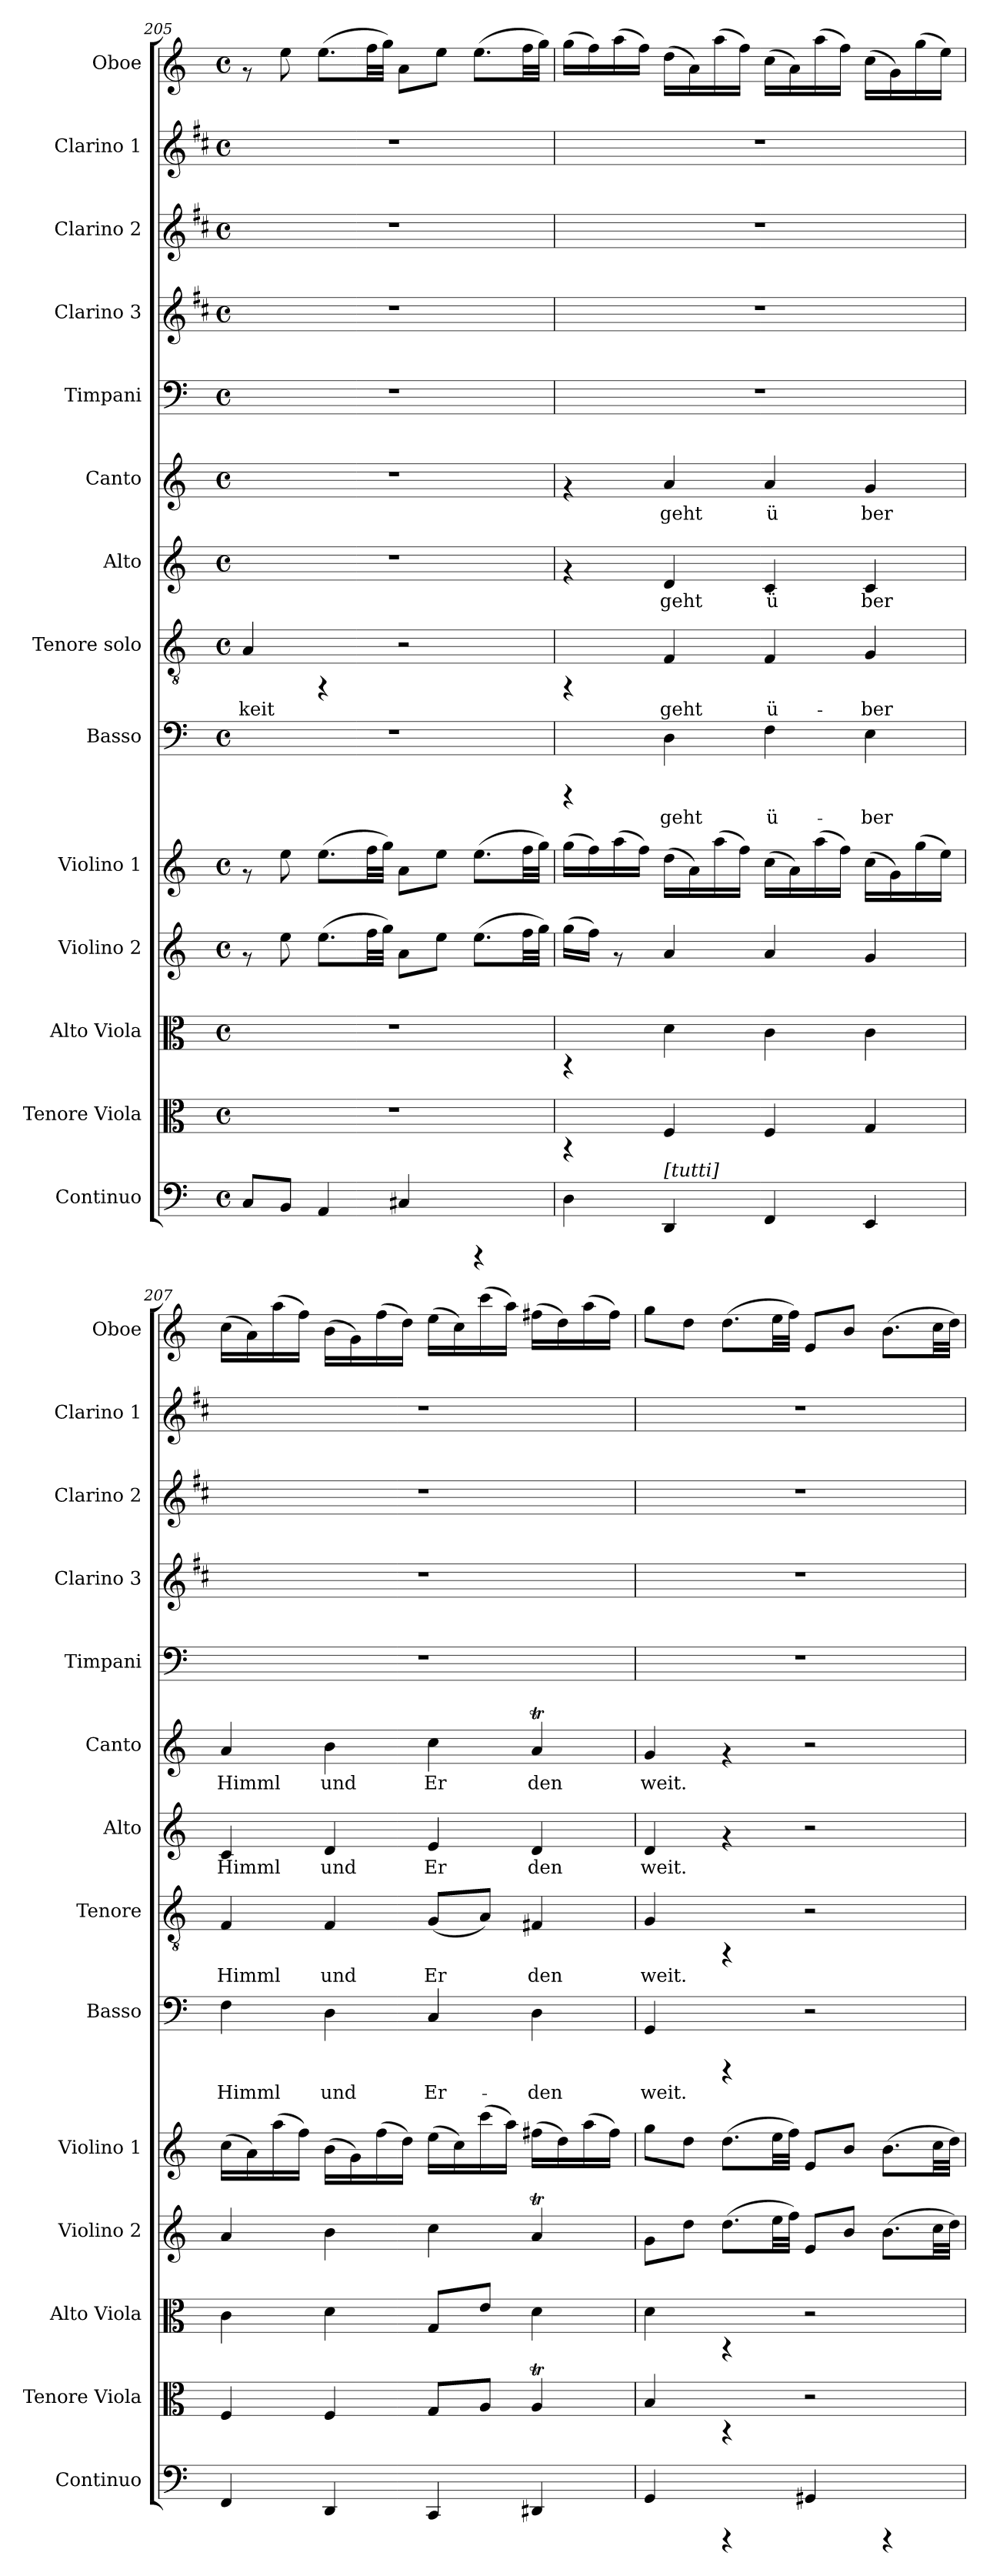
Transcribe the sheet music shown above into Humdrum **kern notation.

**kern	**kern	**kern	**kern	**kern	**kern	**text	**kern	**text	**kern	**text	**kern	**text	**kern	**kern	**kern	**kern	**kern
*part14	*part13	*part12	*part11	*part10	*part9	*part9	*part8	*part8	*part7	*part7	*part6	*part6	*part5	*part4	*part3	*part2	*part1
*staff14	*staff13	*staff12	*staff11	*staff10	*staff9	*staff9	*staff8	*staff8	*staff7	*staff7	*staff6	*staff6	*staff5	*staff4	*staff3	*staff2	*staff1
*I"Continuo	*I"Tenore Viola	*I"Alto Viola	*I"Violino 2	*I"Violino 1	*I"Basso	*	*I"Tenore solo	*	*I"Alto	*	*I"Canto	*	*I"Timpani	*I"Clarino 3	*I"Clarino 2	*I"Clarino 1	*I"Oboe
*I'Continuo	*I'Tenore Viola	*I'Alto Viola	*I'Violino 2	*I'Violino 1	*I'Basso	*	*I'Tenore	*	*I'Alto	*	*I'Canto	*	*I'Timpani	*I'Clarino 3	*I'Clarino 2	*I'Clarino 1	*I'Oboe
!!LO:PB:g=z
*clefF4	*clefC3	*clefC3	*clefG2	*clefG2	*clefF4	*	*clefGv2	*	*clefG2	*	*clefG2	*	*clefF4	*clefG2	*clefG2	*clefG2	*clefG2
*	*	*	*	*	*	*	*	*	*	*	*	*	*	*ITrd1c2	*ITrd1c2	*ITrd1c2	*
*k[]	*k[]	*k[]	*k[]	*k[]	*k[]	*	*k[]	*	*k[]	*	*k[]	*	*k[]	*k[]	*k[]	*k[]	*k[]
*C:	*C:	*C:	*C:	*C:	*C:	*	*C:	*	*C:	*	*C:	*	*C:	*C:	*C:	*C:	*C:
*M4/4	*M4/4	*M4/4	*M4/4	*M4/4	*M4/4	*	*M4/4	*	*M4/4	*	*M4/4	*	*M4/4	*M4/4	*M4/4	*M4/4	*M4/4
*met(c)	*met(c)	*met(c)	*met(c)	*met(c)	*met(c)	*	*met(c)	*	*met(c)	*	*met(c)	*	*met(c)	*met(c)	*met(c)	*met(c)	*met(c)
=205	=205	=205	=205	=205	=205	=205	=205	=205	=205	=205	=205	=205	=205	=205	=205	=205	=205
!	!	!	!	!	!	!	!	!LO:LY:b	!	!	!	!	!	!	!	!	!
8C/L	1r	1r	8rf	8rf	1r	.	4A/	keit	1r	.	1r	.	1r	1r	1r	1r	8rf
8BB/J	.	.	8ee\	8ee\	.	.	.	.	.	.	.	.	.	.	.	.	8ee\
4AA/	.	.	(>8.ee\L	(>8.ee\L	.	.	4rFF	.	.	.	.	.	.	.	.	.	(>8.ee\L
.	.	.	32ff\	32ff\	.	.	.	.	.	.	.	.	.	.	.	.	32ff\
.	.	.	32gg\J)	32gg\J)	.	.	.	.	.	.	.	.	.	.	.	.	32gg\J)
4C#X/	.	.	8a\L	8a\L	.	.	2r	.	.	.	.	.	.	.	.	.	8a\L
.	.	.	8ee\J	8ee\J	.	.	.	.	.	.	.	.	.	.	.	.	8ee\J
4rCCC	.	.	(>8.ee\L	(>8.ee\L	.	.	.	.	.	.	.	.	.	.	.	.	(>8.ee\L
.	.	.	32ff\	32ff\	.	.	.	.	.	.	.	.	.	.	.	.	32ff\
.	.	.	32gg\J)	32gg\J)	.	.	.	.	.	.	.	.	.	.	.	.	32gg\J)
=206	=206	=206	=206	=206	=206	=206	=206	=206	=206	=206	=206	=206	=206	=206	=206	=206	=206
4D\	4rAA	4rAA	(>16gg\L	(>16gg\L	4rCCC	.	4rFF	.	4rf	.	4rf	.	1r	1r	1r	1r	(>16gg\L
.	.	.	16ff\J)	16ff\)	.	.	.	.	.	.	.	.	.	.	.	.	16ff\)
.	.	.	8rf	(>16aa\	.	.	.	.	.	.	.	.	.	.	.	.	(>16aa\
.	.	.	.	16ff\J)	.	.	.	.	.	.	.	.	.	.	.	.	16ff\J)
!LO:TX:a:t=[tutti]	!	!	!	!	!	!	!	!	!	!	!	!	!	!	!	!	!
!	!	!	!	!	!	!LO:LY:b:cj	!	!LO:LY:b	!	!LO:LY:b:cj	!	!LO:LY:b:cj	!	!	!	!	!
4DD/	4F/	4d\	4a/	(>16dd\L	4D\	geht	4F/	geht	4d/	geht	4a/	geht	.	.	.	.	(>16dd\L
.	.	.	.	16a\)	.	.	.	.	.	.	.	.	.	.	.	.	16a\)
.	.	.	.	(>16aa\	.	.	.	.	.	.	.	.	.	.	.	.	(>16aa\
.	.	.	.	16ff\J)	.	.	.	.	.	.	.	.	.	.	.	.	16ff\J)
!	!	!	!	!	!	!LO:LY:b:cj	!	!LO:LY:b	!	!LO:LY:b:cj	!	!LO:LY:b:cj	!	!	!	!	!
4FF/	4F/	4c\	4a/	(>16cc\L	4F\	ü-	4F/	ü-	4c/	ü	4a/	ü	.	.	.	.	(>16cc\L
.	.	.	.	16a\)	.	.	.	.	.	.	.	.	.	.	.	.	16a\)
.	.	.	.	(>16aa\	.	.	.	.	.	.	.	.	.	.	.	.	(>16aa\
.	.	.	.	16ff\J)	.	.	.	.	.	.	.	.	.	.	.	.	16ff\J)
!	!	!	!	!	!	!LO:LY:b:cj	!	!LO:LY:b	!	!LO:LY:b:cj	!	!LO:LY:b:cj	!	!	!	!	!
4EE/	4G/	4c\	4g/	(>16cc\L	4E\	-ber	4G/	-ber	4c/	ber	4g/	ber	.	.	.	.	(>16cc\L
.	.	.	.	16g\)	.	.	.	.	.	.	.	.	.	.	.	.	16g\)
.	.	.	.	(>16gg\	.	.	.	.	.	.	.	.	.	.	.	.	(>16gg\
.	.	.	.	16ee\J)	.	.	.	.	.	.	.	.	.	.	.	.	16ee\J)
=207	=207	=207	=207	=207	=207	=207	=207	=207	=207	=207	=207	=207	=207	=207	=207	=207	=207
!	!	!	!	!	!	!LO:LY:b:cj	!	!LO:LY:b	!	!LO:LY:b:cj	!	!LO:LY:b:cj	!	!	!	!	!
4FF/	4F/	4c\	4a/	(>16cc\L	4F\	Himml	4F/	Himml	4c/	Himml	4a/	Himml	1r	1r	1r	1r	(>16cc\L
.	.	.	.	16a\)	.	.	.	.	.	.	.	.	.	.	.	.	16a\)
.	.	.	.	(>16aa\	.	.	.	.	.	.	.	.	.	.	.	.	(>16aa\
.	.	.	.	16ff\J)	.	.	.	.	.	.	.	.	.	.	.	.	16ff\J)
!	!	!	!	!	!	!LO:LY:b:cj	!	!LO:LY:b	!	!LO:LY:b:cj	!	!LO:LY:b:cj	!	!	!	!	!
4DD/	4F/	4d\	4b\	(>16b\L	4D\	und	4F/	und	4d/	und	4b\	und	.	.	.	.	(>16b\L
.	.	.	.	16g\)	.	.	.	.	.	.	.	.	.	.	.	.	16g\)
.	.	.	.	(>16ff\	.	.	.	.	.	.	.	.	.	.	.	.	(>16ff\
.	.	.	.	16dd\J)	.	.	.	.	.	.	.	.	.	.	.	.	16dd\J)
!	!	!	!	!	!	!LO:LY:b:cj	!	!LO:LY:b	!	!LO:LY:b:cj	!	!LO:LY:b:cj	!	!	!	!	!
4CC/	8G/L	8G/L	4cc\	(>16ee\L	4C/	Er-	(<8G/L	Er-	4e/	Er	4cc\	Er	.	.	.	.	(>16ee\L
.	.	.	.	16cc\)	.	.	.	.	.	.	.	.	.	.	.	.	16cc\)
!	!	!	!	!	!	!	!	!LO:LY:b	!	!	!	!	!	!	!	!	!
.	8A/J	8e/J	.	(>16ccc\	.	.	8A/J)	--	.	.	.	.	.	.	.	.	(>16ccc\
.	.	.	.	16aa\J)	.	.	.	.	.	.	.	.	.	.	.	.	16aa\J)
!	!	!	!	!	!	!LO:LY:b:cj	!	!LO:LY:b	!	!LO:LY:b:cj	!	!LO:LY:b:cj	!	!	!	!	!
4DD#/	4AT/	4d\	4aT/	(>16ff#X\L	4D\	-den	4F#X/	-den	4d/	den	4aT/	den	.	.	.	.	(>16ff#X\L
.	.	.	.	16dd\)	.	.	.	.	.	.	.	.	.	.	.	.	16dd\)
.	.	.	.	(>16aa\	.	.	.	.	.	.	.	.	.	.	.	.	(>16aa\
.	.	.	.	16ff#\J)	.	.	.	.	.	.	.	.	.	.	.	.	16ff#\J)
=208	=208	=208	=208	=208	=208	=208	=208	=208	=208	=208	=208	=208	=208	=208	=208	=208	=208
!	!	!	!	!	!	!LO:LY:b:cj	!	!LO:LY:b	!	!LO:LY:b:cj	!	!LO:LY:b:cj	!	!	!	!	!
4GG/	4B/	4d\	8g\L	8gg\L	4GG/	weit.	4G/	weit.	4d/	weit.	4g/	weit.	1r	1r	1r	1r	8gg\L
.	.	.	8dd\J	8dd\J	.	.	.	.	.	.	.	.	.	.	.	.	8dd\J
4rCCC	4rAA	4rAA	(>8.dd\L	(>8.dd\L	4rCCC	.	4rFF	.	4rf	.	4rf	.	.	.	.	.	(>8.dd\L
.	.	.	32ee\	32ee\	.	.	.	.	.	.	.	.	.	.	.	.	32ee\
.	.	.	32ff\J)	32ff\J)	.	.	.	.	.	.	.	.	.	.	.	.	32ff\J)
4GG#X/	2r	2r	8e/L	8e/L	2r	.	2r	.	2r	.	2r	.	.	.	.	.	8e/L
.	.	.	8b/J	8b/J	.	.	.	.	.	.	.	.	.	.	.	.	8b/J
4rCCC	.	.	(>8.b\L	(>8.b\L	.	.	.	.	.	.	.	.	.	.	.	.	(>8.b\L
.	.	.	32cc\	32cc\	.	.	.	.	.	.	.	.	.	.	.	.	32cc\
.	.	.	32dd\J)	32dd\J)	.	.	.	.	.	.	.	.	.	.	.	.	32dd\J)
=	=	=	=	=	=	=	=	=	=	=	=	=	=	=	=	=	=
*-	*-	*-	*-	*-	*-	*-	*-	*-	*-	*-	*-	*-	*-	*-	*-	*-	*-
